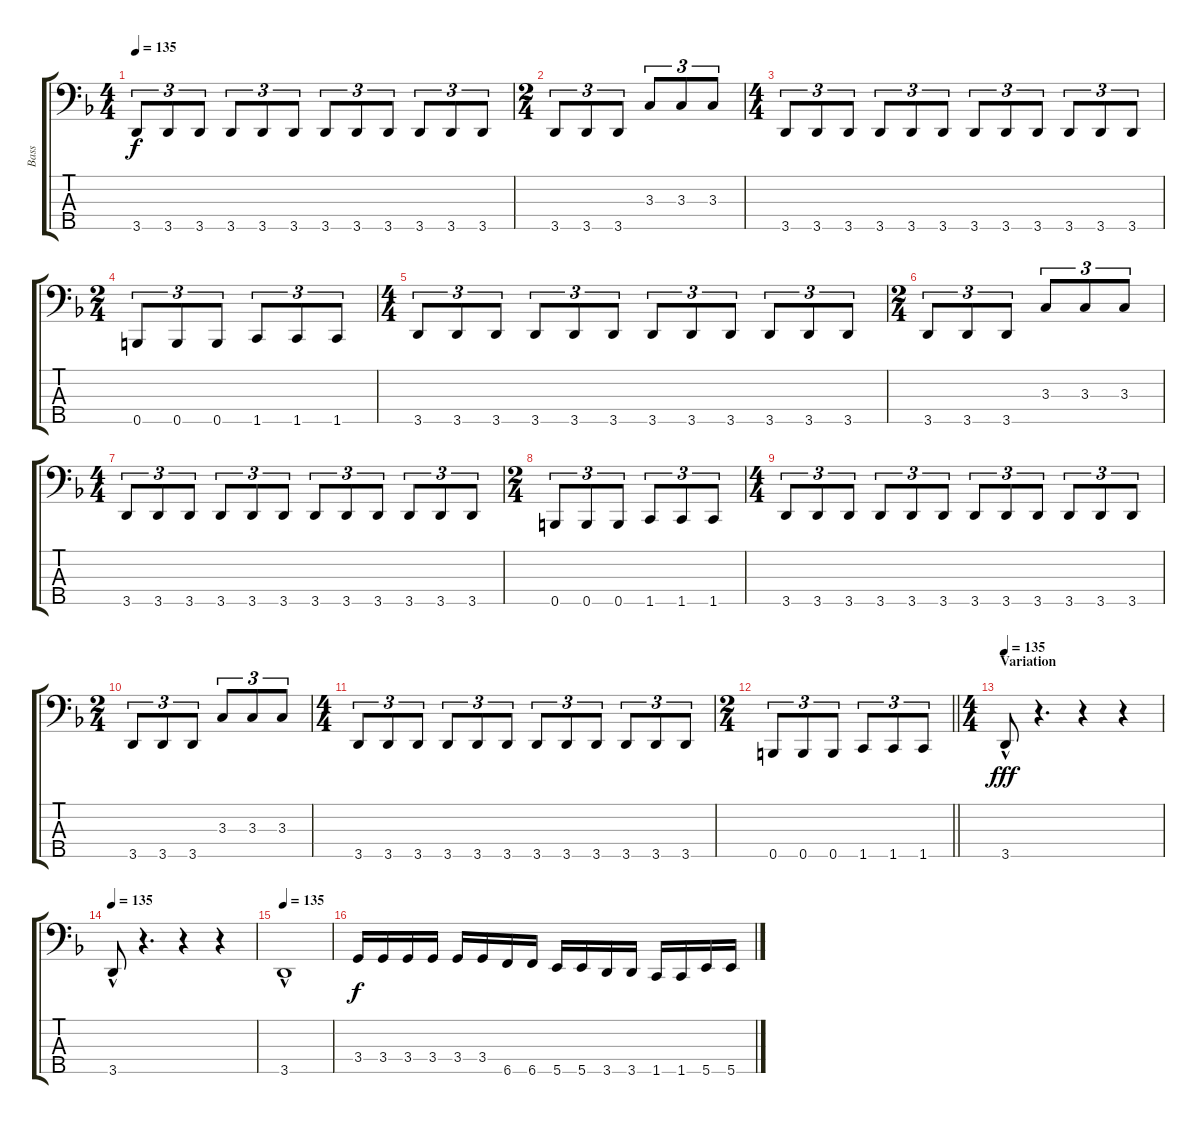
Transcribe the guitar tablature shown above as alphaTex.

\track ("Bass" "Bass") {instrument electricbassfinger}
\staff {score tabs}
\tuning (G2 D2 A1 E1 B0) {hide}
\ts (4 4)
\tempo 135
\clef f4
\ks dminor
3.5.8{tu (3 2) dy f} 3.5.8{tu (3 2)} 3.5.8{tu (3 2)} 3.5.8{tu (3 2)} 3.5.8{tu (3 2)} 3.5.8{tu (3 2)} 3.5.8{tu (3 2)} 3.5.8{tu (3 2)} 3.5.8{tu (3 2)} 3.5.8{tu (3 2)} 3.5.8{tu (3 2)} 3.5.8{tu (3 2)} |
\ts (2 4)
3.5.8{tu (3 2)} 3.5.8{tu (3 2)} 3.5.8{tu (3 2)} 3.3.8{tu (3 2)} 3.3.8{tu (3 2)} 3.3.8{tu (3 2)} |
\ts (4 4)
3.5.8{tu (3 2)} 3.5.8{tu (3 2)} 3.5.8{tu (3 2)} 3.5.8{tu (3 2)} 3.5.8{tu (3 2)} 3.5.8{tu (3 2)} 3.5.8{tu (3 2)} 3.5.8{tu (3 2)} 3.5.8{tu (3 2)} 3.5.8{tu (3 2)} 3.5.8{tu (3 2)} 3.5.8{tu (3 2)} |
\ts (2 4)
0.5.8{tu (3 2)} 0.5.8{tu (3 2)} 0.5.8{tu (3 2)} 1.5.8{tu (3 2)} 1.5.8{tu (3 2)} 1.5.8{tu (3 2)} |
\ts (4 4)
3.5.8{tu (3 2)} 3.5.8{tu (3 2)} 3.5.8{tu (3 2)} 3.5.8{tu (3 2)} 3.5.8{tu (3 2)} 3.5.8{tu (3 2)} 3.5.8{tu (3 2)} 3.5.8{tu (3 2)} 3.5.8{tu (3 2)} 3.5.8{tu (3 2)} 3.5.8{tu (3 2)} 3.5.8{tu (3 2)} |
\ts (2 4)
3.5.8{tu (3 2)} 3.5.8{tu (3 2)} 3.5.8{tu (3 2)} 3.3.8{tu (3 2)} 3.3.8{tu (3 2)} 3.3.8{tu (3 2)} |
\ts (4 4)
3.5.8{tu (3 2)} 3.5.8{tu (3 2)} 3.5.8{tu (3 2)} 3.5.8{tu (3 2)} 3.5.8{tu (3 2)} 3.5.8{tu (3 2)} 3.5.8{tu (3 2)} 3.5.8{tu (3 2)} 3.5.8{tu (3 2)} 3.5.8{tu (3 2)} 3.5.8{tu (3 2)} 3.5.8{tu (3 2)} |
\ts (2 4)
0.5.8{tu (3 2)} 0.5.8{tu (3 2)} 0.5.8{tu (3 2)} 1.5.8{tu (3 2)} 1.5.8{tu (3 2)} 1.5.8{tu (3 2)} |
\ts (4 4)
3.5.8{tu (3 2)} 3.5.8{tu (3 2)} 3.5.8{tu (3 2)} 3.5.8{tu (3 2)} 3.5.8{tu (3 2)} 3.5.8{tu (3 2)} 3.5.8{tu (3 2)} 3.5.8{tu (3 2)} 3.5.8{tu (3 2)} 3.5.8{tu (3 2)} 3.5.8{tu (3 2)} 3.5.8{tu (3 2)} |
\ts (2 4)
3.5.8{tu (3 2)} 3.5.8{tu (3 2)} 3.5.8{tu (3 2)} 3.3.8{tu (3 2)} 3.3.8{tu (3 2)} 3.3.8{tu (3 2)} |
\ts (4 4)
3.5.8{tu (3 2)} 3.5.8{tu (3 2)} 3.5.8{tu (3 2)} 3.5.8{tu (3 2)} 3.5.8{tu (3 2)} 3.5.8{tu (3 2)} 3.5.8{tu (3 2)} 3.5.8{tu (3 2)} 3.5.8{tu (3 2)} 3.5.8{tu (3 2)} 3.5.8{tu (3 2)} 3.5.8{tu (3 2)} |
\ts (2 4)
\barLineRight lightlight
0.5.8{tu (3 2)} 0.5.8{tu (3 2)} 0.5.8{tu (3 2)} 1.5.8{tu (3 2)} 1.5.8{tu (3 2)} 1.5.8{tu (3 2)} |
\ts (4 4)
\section ("" "Variation")
\tempo 135
3.5{hac}.8{dy fff} r.4{d} r.4 r.4 |
\tempo 135
3.5{hac}.8 r.4{d} r.4 r.4 |
\tempo 135
3.5{hac}.1 |
3.4.16{dy f} 3.4.16 3.4.16 3.4.16 3.4.16 3.4.16 6.5.16 6.5.16 5.5.16 5.5.16 3.5.16 3.5.16 1.5.16 1.5.16 5.5.16 5.5.16
